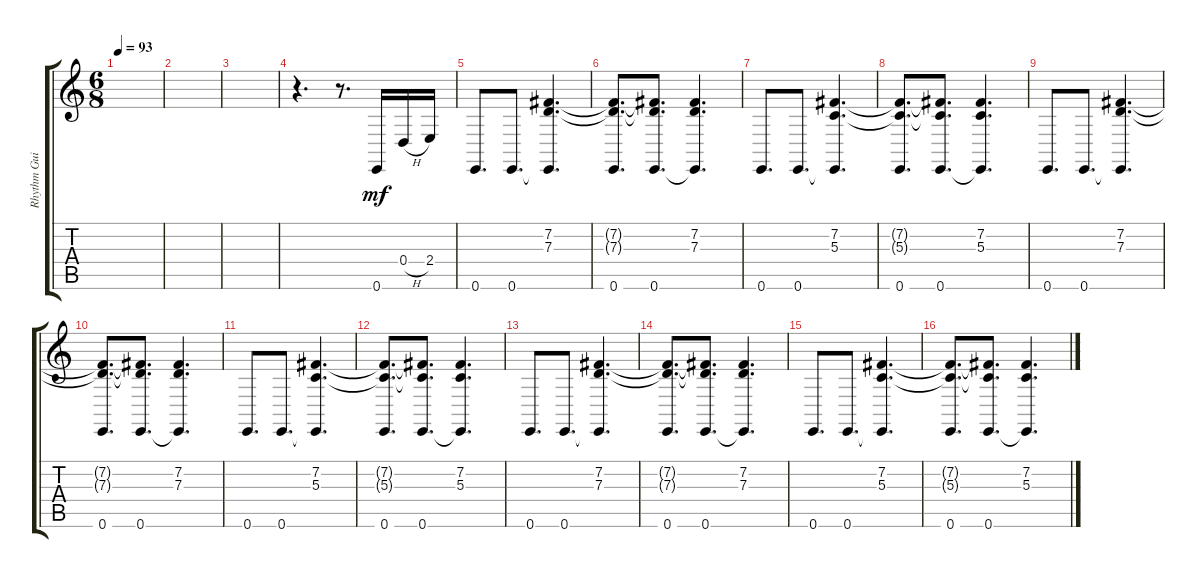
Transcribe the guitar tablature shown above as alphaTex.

\track ("Rhythm Guitar 1 [Mikael Akerfeldt + Pete" "Rhythm Gui") {instrument voiceoohs}
\staff {score tabs}
\tuning (E4 B3 G3 D3 A2 E2) {hide}
\ts (6 8)
\tempo 93
\clef g2
\ks c
|
|
|
r.4{d} r.8{d} 0.6.16{dy mf} 0.4{h}.16 2.4.16 |
0.6.8{d} 0.6.8{d} (7.2 7.3 0.6{t}).4{d} |
(7.2{t} 7.3{t} 0.6).8{d} (7.2{t} 7.3{t} 0.6).8{d} (7.2 7.3 0.6{t}).4{d} |
0.6.8{d} 0.6.8{d} (7.2 5.3 0.6{t}).4{d} |
(7.2{t} 5.3{t} 0.6).8{d} (7.2{t} 5.3{t} 0.6).8{d} (7.2 5.3 0.6{t}).4{d} |
0.6.8{d} 0.6.8{d} (7.2 7.3 0.6{t}).4{d} |
(7.2{t} 7.3{t} 0.6).8{d} (7.2{t} 7.3{t} 0.6).8{d} (7.2 7.3 0.6{t}).4{d} |
0.6.8{d} 0.6.8{d} (7.2 5.3 0.6{t}).4{d} |
(7.2{t} 5.3{t} 0.6).8{d} (7.2{t} 5.3{t} 0.6).8{d} (7.2 5.3 0.6{t}).4{d} |
0.6.8{d} 0.6.8{d} (7.2 7.3 0.6{t}).4{d} |
(7.2{t} 7.3{t} 0.6).8{d} (7.2{t} 7.3{t} 0.6).8{d} (7.2 7.3 0.6{t}).4{d} |
0.6.8{d} 0.6.8{d} (7.2 5.3 0.6{t}).4{d} |
(7.2{t} 5.3{t} 0.6).8{d} (7.2{t} 5.3{t} 0.6).8{d} (7.2 5.3 0.6{t}).4{d}
